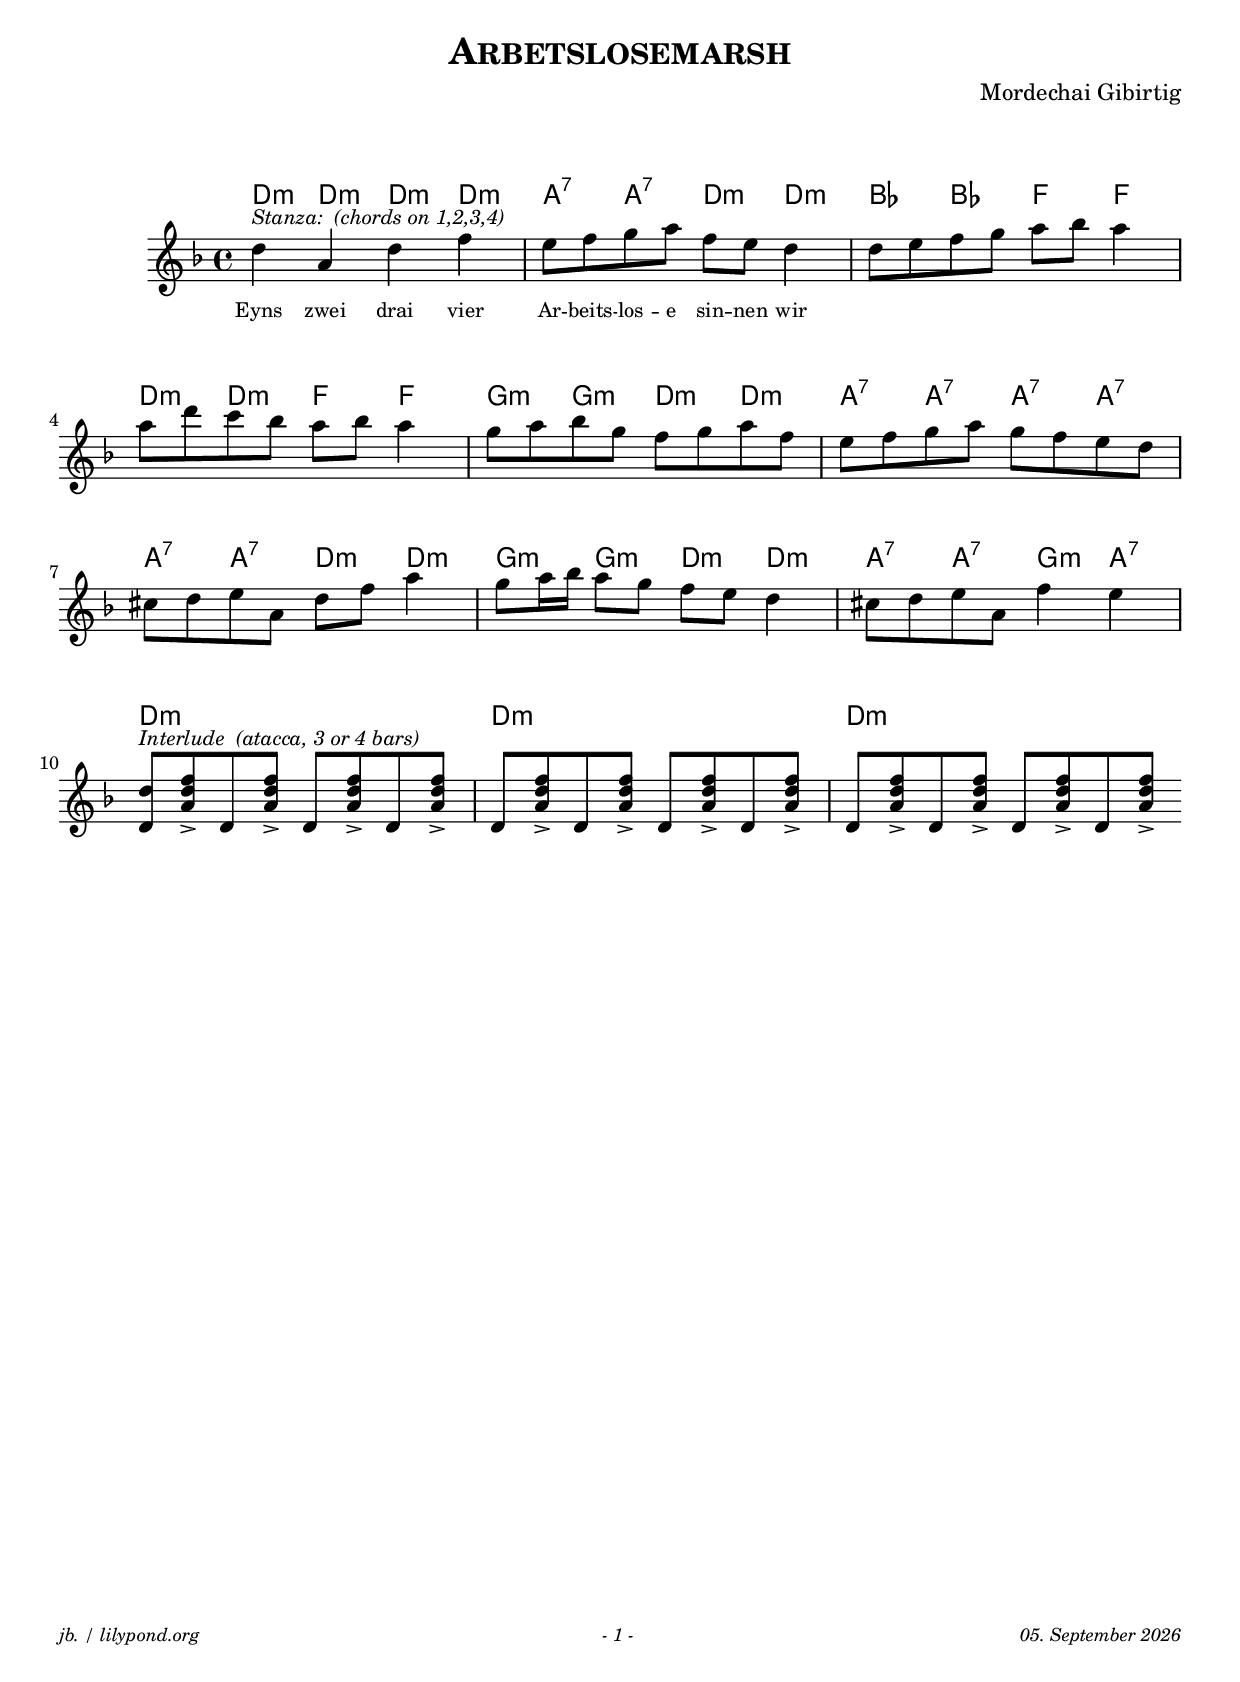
% tepmlate for a three parts Staff with lyrices and a repeat in it
\version "2.20.0"

piecename_footerline = "Arbetslosemarsh"
version_date = "10.2022"

\header {
  title = \markup \caps  {"Arbetslosemarsh"}
  composer = "Mordechai Gibirtig"
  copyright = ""
  arranger = " "
  }

\include "../_common/footers.ily"
\footer_common_with_pagenum 

% finetuning
\paper {
  system-system-spacing.padding = #6 % spacer between the staff group
  ragged-right = ##f
  last-bottom-spacing.basic-distance = #15
  top-margin =  #15
  bottom-margin =   #8
  
}



\markup \vspace #1 % space between header and score

% -- music and text ------------------------------------------------
global = {
  \key d \minor
  \time 4/4
}

d_m = { d,8 <a, d f >8->}

voice_vocal = \fixed c'' { 
  d4^\markup \small \italic"Stanza:  (chords on 1,2,3,4)" a, d f e8 f g a  f e d4
  d8 e f g a bes a4 \break
  a8 d' c' bes a bes a4
  g8 a bes g f g a f 
  e f g a g f e d 
  cis d e a, d f a4
  g8 a16 bes a8 g f e d4
  cis8 d e a, f4 e \break
}

voice_git_interlude = \fixed c''{
  <d, d>8^\markup \small \italic"Interlude  (atacca, 3 or 4 bars)" <a, d f >->
  \d_m \d_m \d_m \d_m \d_m \d_m \d_m \d_m \d_m \d_m \d_m  \bar ".|"
  
}
voice_chords = \chordmode {
  d4:m d:m d4:m d:m  a:7 a:7 d:m d:m bes bes f f d:m d:m f f 
  g:m g:m d:m d:m a:7 a:7 a:7 a:7 a:7 a:7 d:m d:m g:m g:m d:m d:m a:7 a:7 g4:m a4:7 
  d1:m d1:m d1:m
  
}

stanza_one = \lyricmode 
  {\set fontSize = #-2 
   Eyns4 zwei drai vier Ar8 -- beits -- los -- e sin -- nen wir4 
    } 


% -- container ---------------------------------------------
\score {
  <<
    
    \new ChordNames {
      \voice_chords
    }
    
  \new Staff 
    {
     \global
     \voice_vocal
     \voice_git_interlude
    }
   
  \new Lyrics { 
    \override VerticalAxisGroup.nonstaff-relatedstaff-spacing.padding = #2
    \stanza_one
  }
  >>
  \layout { }
  \midi { \tempo 4=95 }
}